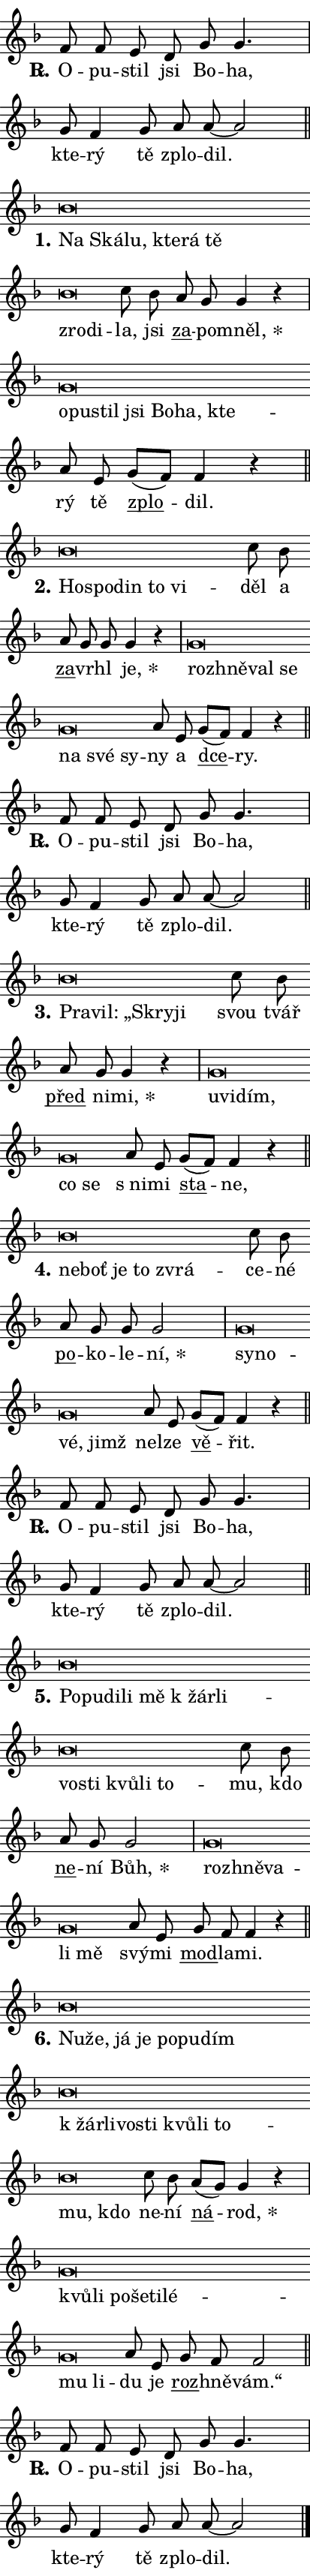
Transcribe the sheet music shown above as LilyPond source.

\version "2.22.1"
\header { tagline = "" }
\paper {
  indent = 0\cm
  top-margin = 0\cm
  right-margin = 0\cm
  bottom-margin = 0\cm
  left-margin = 0\cm
  paper-width = 7\cm
  page-breaking = #ly:one-page-breaking
  system-system-spacing.basic-distance = #11
  score-system-spacing.basic-distance = #11
  ragged-last = ##f
}


%% Author: Thomas Morley
%% https://lists.gnu.org/archive/html/lilypond-user/2020-05/msg00002.html
#(define (line-position grob)
"Returns position of @var[grob} in current system:
   @code{'start}, if at first time-step
   @code{'end}, if at last time-step
   @code{'middle} otherwise
"
  (let* ((col (ly:item-get-column grob))
         (ln (ly:grob-object col 'left-neighbor))
         (rn (ly:grob-object col 'right-neighbor))
         (col-to-check-left (if (ly:grob? ln) ln col))
         (col-to-check-right (if (ly:grob? rn) rn col))
         (break-dir-left
           (and
             (ly:grob-property col-to-check-left 'non-musical #f)
             (ly:item-break-dir col-to-check-left)))
         (break-dir-right
           (and
             (ly:grob-property col-to-check-right 'non-musical #f)
             (ly:item-break-dir col-to-check-right))))
        (cond ((eqv? 1 break-dir-left) 'start)
              ((eqv? -1 break-dir-right) 'end)
              (else 'middle))))

#(define (tranparent-at-line-position vctor)
  (lambda (grob)
  "Relying on @code{line-position} select the relevant enry from @var{vctor}.
Used to determine transparency,"
    (case (line-position grob)
      ((end) (not (vector-ref vctor 0)))
      ((middle) (not (vector-ref vctor 1)))
      ((start) (not (vector-ref vctor 2))))))

noteHeadBreakVisibility =
#(define-music-function (break-visibility)(vector?)
"Makes @code{NoteHead}s transparent relying on @var{break-visibility}"
#{
  \override NoteHead.transparent =
    #(tranparent-at-line-position break-visibility)
#})

#(define delete-ledgers-for-transparent-note-heads
  (lambda (grob)
    "Reads whether a @code{NoteHead} is transparent.
If so this @code{NoteHead} is removed from @code{'note-heads} from
@var{grob}, which is supposed to be @code{LedgerLineSpanner}.
As a result ledgers are not printed for this @code{NoteHead}"
    (let* ((nhds-array (ly:grob-object grob 'note-heads))
           (nhds-list
             (if (ly:grob-array? nhds-array)
                 (ly:grob-array->list nhds-array)
                 '()))
           ;; Relies on the transparent-property being done before
           ;; Staff.LedgerLineSpanner.after-line-breaking is executed.
           ;; This is fragile ...
           (to-keep
             (remove
               (lambda (nhd)
                 (ly:grob-property nhd 'transparent #f))
               nhds-list)))
      ;; TODO find a better method to iterate over grob-arrays, similiar
      ;; to filter/remove etc for lists
      ;; For now rebuilt from scratch
      (set! (ly:grob-object grob 'note-heads)  '())
      (for-each
        (lambda (nhd)
          (ly:pointer-group-interface::add-grob grob 'note-heads nhd))
        to-keep))))

hideNotes = {
  \noteHeadBreakVisibility #begin-of-line-visible
}
unHideNotes = {
  \noteHeadBreakVisibility #all-visible
}

% work-around for resetting accidentals
% https://lilypond.org/doc/v2.23/Documentation/notation/displaying-rhythms#unmetered-music
cadenzaMeasure = {
  \cadenzaOff
  \partial 1024 s1024
  \cadenzaOn
}

#(define-markup-command (accent layout props text) (markup?)
  "Underline accented syllable"
  (interpret-markup layout props
    #{\markup \override #'(offset . 4.3) \underline { #text }#}))

responsum = \markup \concat {
  "R" \hspace #-1.05 \path #0.1 #'((moveto 0 0.07) (lineto 0.9 0.8)) \hspace #0.05 "."
}

\layout {
    \context {
        \Staff
        \remove "Time_signature_engraver"
        \override LedgerLineSpanner.after-line-breaking = #delete-ledgers-for-transparent-note-heads
    }
    \context {
        \Voice {
            \override NoteHead.output-attributes = #'((class . "notehead"))
            \override Hairpin.height = #0.55
        }
    }
    \context {
        \Lyrics {
            \override StanzaNumber.output-attributes = #'((class . "stanzanumber"))
            \override LyricSpace.minimum-distance = #0.9
            \override LyricText.font-name = #"TeX Gyre Schola"
            \override LyricText.font-size = 1
            \override StanzaNumber.font-name = #"TeX Gyre Schola Bold"
            \override StanzaNumber.font-size = 1
        }
    }
}

% magnetic-lyrics.ily
%
%   written by
%     Jean Abou Samra <jean@abou-samra.fr>
%     Werner Lemberg <wl@gnu.org>
%
%   adapted by
%     Jiri Hon <jiri.hon@gmail.com>
%
% Version 2022-Apr-15

% https://www.mail-archive.com/lilypond-user@gnu.org/msg149350.html

#(define (Left_hyphen_pointer_engraver context)
   "Collect syllable-hyphen-syllable occurrences in lyrics and store
them in properties.  This engraver only looks to the left.  For
example, if the lyrics input is @code{foo -- bar}, it does the
following.

@itemize @bullet
@item
Set the @code{text} property of the @code{LyricHyphen} grob between
@q{foo} and @q{bar} to @code{foo}.

@item
Set the @code{left-hyphen} property of the @code{LyricText} grob with
text @q{foo} to the @code{LyricHyphen} grob between @q{foo} and
@q{bar}.
@end itemize

Use this auxiliary engraver in combination with the
@code{lyric-@/text::@/apply-@/magnetic-@/offset!} hook."
   (let ((hyphen #f)
         (text #f))
     (make-engraver
      (acknowledgers
       ((lyric-syllable-interface engraver grob source-engraver)
        (set! text grob)))
      (end-acknowledgers
       ((lyric-hyphen-interface engraver grob source-engraver)
        ;(when (not (grob::has-interface grob 'lyric-space-interface))
          (set! hyphen grob)));)
      ((stop-translation-timestep engraver)
       (when (and text hyphen)
         (ly:grob-set-object! text 'left-hyphen hyphen))
       (set! text #f)
       (set! hyphen #f)))))

#(define (lyric-text::apply-magnetic-offset! grob)
   "If the space between two syllables is less than the value in
property @code{LyricText@/.details@/.squash-threshold}, move the right
syllable to the left so that it gets concatenated with the left
syllable.

Use this function as a hook for
@code{LyricText@/.after-@/line-@/breaking} if the
@code{Left_@/hyphen_@/pointer_@/engraver} is active."
   (let ((hyphen (ly:grob-object grob 'left-hyphen #f)))
     (when hyphen
       (let ((left-text (ly:spanner-bound hyphen LEFT)))
         (when (grob::has-interface left-text 'lyric-syllable-interface)
           (let* ((common (ly:grob-common-refpoint grob left-text X))
                  (this-x-ext (ly:grob-extent grob common X))
                  (left-x-ext
                   (begin
                     ;; Trigger magnetism for left-text.
                     (ly:grob-property left-text 'after-line-breaking)
                     (ly:grob-extent left-text common X)))
                  ;; `delta` is the gap width between two syllables.
                  (delta (- (interval-start this-x-ext)
                            (interval-end left-x-ext)))
                  (details (ly:grob-property grob 'details))
                  (threshold (assoc-get 'squash-threshold details 0.2)))
             (when (< delta threshold)
               (let* (;; We have to manipulate the input text so that
                      ;; ligatures crossing syllable boundaries are not
                      ;; disabled.  For languages based on the Latin
                      ;; script this is essentially a beautification.
                      ;; However, for non-Western scripts it can be a
                      ;; necessity.
                      (lt (ly:grob-property left-text 'text))
                      (rt (ly:grob-property grob 'text))
                      (is-space (grob::has-interface hyphen 'lyric-space-interface))
                      (space (if is-space " " ""))
                      (space-markup (grob-interpret-markup grob " "))
                      (space-size (interval-length (ly:stencil-extent space-markup X)))
                      (extra-delta (if is-space space-size 0))
                      ;; Append new syllable.
                      (ltrt-space (if (and (string? lt) (string? rt))
                                (string-append lt space rt)
                                (make-concat-markup (list lt space rt))))
                      ;; Right-align `ltrt` to the right side.
                      (ltrt-space-markup (grob-interpret-markup
                               grob
                               (make-translate-markup
                                (cons (interval-length this-x-ext) 0)
                                (make-right-align-markup ltrt-space)))))
                 (begin
                   ;; Don't print `left-text`.
                   (ly:grob-set-property! left-text 'stencil #f)
                   ;; Set text and stencil (which holds all collected
                   ;; syllables so far) and shift it to the left.
                   (ly:grob-set-property! grob 'text ltrt-space)
                   (ly:grob-set-property! grob 'stencil ltrt-space-markup)
                   (ly:grob-translate-axis! grob (- (- delta extra-delta)) X))))))))))


#(define (lyric-hyphen::displace-bounds-first grob)
   ;; Make very sure this callback isn't triggered too early.
   (let ((left (ly:spanner-bound grob LEFT))
         (right (ly:spanner-bound grob RIGHT)))
     (ly:grob-property left 'after-line-breaking)
     (ly:grob-property right 'after-line-breaking)
     (ly:lyric-hyphen::print grob)))

squashThreshold = #0.4

\layout {
  \context {
    \Lyrics
    \consists #Left_hyphen_pointer_engraver
    \override LyricText.after-line-breaking =
      #lyric-text::apply-magnetic-offset!
    \override LyricHyphen.stencil = #lyric-hyphen::displace-bounds-first
    \override LyricText.details.squash-threshold = \squashThreshold
    \override LyricHyphen.minimum-distance = 0
    \override LyricHyphen.minimum-length = \squashThreshold
  }
}

squash = \override LyricText.details.squash-threshold = 9999
unSquash = \override LyricText.details.squash-threshold = \squashThreshold

left = \override LyricText.self-alignment-X = #LEFT
unLeft = \revert LyricText.self-alignment-X

starOffset = #(lambda (grob) 
                (let ((x_offset (ly:self-alignment-interface::aligned-on-x-parent grob)))
                  (if (= x_offset 0) 0 (+ x_offset 1.2))))

star = #(define-music-function (syllable)(string?)
"Append star separator at the end of a syllable"
#{
  \once \override LyricText.X-offset = #starOffset
  \lyricmode { \markup {
    #syllable
    \override #'((font-name . "TeX Gyre Schola Bold")) \hspace #0.2 \lower #0.65 \larger "*"
  } }
#})

starAccent = #(define-music-function (syllable)(string?)
"Append star separator at the end of a syllable and make accent"
#{
  \once \override LyricText.X-offset = #starOffset
  \lyricmode { \markup {
    \accent #syllable
    \override #'((font-name . "TeX Gyre Schola Bold")) \hspace #0.2 \lower #0.65 \larger "*"
  } }
#})

breath = #(define-music-function (syllable)(string?)
"Append breathing indicator at the end of a syllable"
#{
  \lyricmode { \markup { #syllable "+" } }
#})

optionalBreath = #(define-music-function (syllable)(string?)
"Append optional breathing indicator at the end of a syllable"
#{
  \lyricmode { \markup { #syllable "(+)" } }
#})


\score {
    <<
        \new Voice = "melody" { \cadenzaOn \key f \major \relative { f'8 f e d g g4. \cadenzaMeasure \bar "|" g8 f4 g8 a a~ a2 \cadenzaMeasure \bar "||" \break }
\relative { bes'\breve*1/16 \hideNotes \breve*1/16 \bar "" \breve*1/16 \bar "" \breve*1/16 \bar "" \breve*1/16 \bar "" \breve*1/16 \bar "" \breve*1/16 \breve*1/16 \bar "" \unHideNotes c8 bes \bar "" a g g4 r \cadenzaMeasure \bar "|" g\breve*1/16 \hideNotes \breve*1/16 \bar "" \breve*1/16 \bar "" \breve*1/16 \bar "" \breve*1/16 \bar "" \breve*1/16 \breve*1/16 \bar "" \unHideNotes a8 e \bar "" g[( f)] f4 r \cadenzaMeasure \bar "||" \break }
\relative { bes'\breve*1/16 \hideNotes \breve*1/16 \bar "" \breve*1/16 \bar "" \breve*1/16 \breve*1/16 \bar "" \unHideNotes c8 bes \bar "" a g g g4 r \cadenzaMeasure \bar "|" g\breve*1/16 \hideNotes \breve*1/16 \bar "" \breve*1/16 \bar "" \breve*1/16 \bar "" \breve*1/16 \bar "" \breve*1/16 \breve*1/16 \bar "" \unHideNotes a8 e \bar "" g[( f)] f4 r \cadenzaMeasure \bar "||" \break }
\relative { f'8 f e d g g4. \cadenzaMeasure \bar "|" g8 f4 g8 a a~ a2 \cadenzaMeasure \bar "||" \break }
\relative { bes'\breve*1/16 \hideNotes \breve*1/16 \bar "" \breve*1/16 \breve*1/16 \bar "" \unHideNotes c8 bes \bar "" a g g4 r \cadenzaMeasure \bar "|" g\breve*1/16 \hideNotes \breve*1/16 \bar "" \breve*1/16 \bar "" \breve*1/16 \breve*1/16 \bar "" \unHideNotes a8 e \bar "" g[( f)] f4 r \cadenzaMeasure \bar "||" \break }
\relative { bes'\breve*1/16 \hideNotes \breve*1/16 \bar "" \breve*1/16 \bar "" \breve*1/16 \breve*1/16 \bar "" \unHideNotes c8 bes \bar "" a g g g2 \cadenzaMeasure \bar "|" g\breve*1/16 \hideNotes \breve*1/16 \bar "" \breve*1/16 \breve*1/16 \bar "" \unHideNotes a8 e \bar "" g[( f)] f4 r \cadenzaMeasure \bar "||" \break }
\relative { f'8 f e d g g4. \cadenzaMeasure \bar "|" g8 f4 g8 a a~ a2 \cadenzaMeasure \bar "||" \break }
\relative { bes'\breve*1/16 \hideNotes \breve*1/16 \bar "" \breve*1/16 \bar "" \breve*1/16 \bar "" \breve*1/16 \bar "" \breve*1/16 \bar "" \breve*1/16 \bar "" \breve*1/16 \bar "" \breve*1/16 \bar "" \breve*1/16 \bar "" \breve*1/16 \breve*1/16 \bar "" \unHideNotes c8 bes \bar "" a g g2 \cadenzaMeasure \bar "|" g\breve*1/16 \hideNotes \breve*1/16 \bar "" \breve*1/16 \bar "" \breve*1/16 \breve*1/16 \bar "" \unHideNotes a8 e \bar "" g f f4 r \cadenzaMeasure \bar "||" \break }
\relative { bes'\breve*1/16 \hideNotes \breve*1/16 \bar "" \breve*1/16 \bar "" \breve*1/16 \bar "" \breve*1/16 \bar "" \breve*1/16 \bar "" \breve*1/16 \bar "" \breve*1/16 \bar "" \breve*1/16 \bar "" \breve*1/16 \bar "" \breve*1/16 \bar "" \breve*1/16 \bar "" \breve*1/16 \bar "" \breve*1/16 \bar "" \breve*1/16 \breve*1/16 \bar "" \unHideNotes c8 bes \bar "" a[( g)] g4 r \cadenzaMeasure \bar "|" g\breve*1/16 \hideNotes \breve*1/16 \bar "" \breve*1/16 \bar "" \breve*1/16 \bar "" \breve*1/16 \bar "" \breve*1/16 \bar "" \breve*1/16 \breve*1/16 \bar "" \unHideNotes a8 e \bar "" g f f2 \cadenzaMeasure \bar "||" \break }
\relative { f'8 f e d g g4. \cadenzaMeasure \bar "|" g8 f4 g8 a a~ a2 \cadenzaMeasure \bar "||" \break } \bar "|." }
        \new Lyrics \lyricsto "melody" { \lyricmode { \set stanza = \responsum
O -- pu -- stil jsi Bo -- ha, kte -- rý tě zplo -- dil.
\set stanza = "1."
\left Na \squash Ská -- lu, kte -- rá tě zro -- di -- \unLeft \unSquash la, jsi \markup \accent za -- po -- \star mněl, \left o -- \squash pu -- stil jsi Bo -- ha, kte -- \unLeft \unSquash rý tě \markup \accent zplo -- dil.
\set stanza = "2."
\left Ho -- \squash spo -- din to vi -- \unLeft \unSquash děl a \markup \accent za -- vr -- hl \star je, \left roz -- \squash hně -- val se na své sy -- \unLeft \unSquash ny a \markup \accent dce -- ry.
\set stanza = \responsum
O -- pu -- stil jsi Bo -- ha, kte -- rý tě zplo -- dil.
\set stanza = "3."
\left Pra -- \squash vil: „Skry -- ji \unLeft \unSquash svou tvář \markup \accent před ni -- \star mi, \left u -- \squash vi -- dím, co se \unLeft \unSquash "s ni" -- mi \markup \accent sta -- ne,
\set stanza = "4."
\left ne -- \squash boť je to zvrá -- \unLeft \unSquash ce -- né \markup \accent po -- ko -- le -- \star ní, \left sy -- \squash no -- vé, jimž \unLeft \unSquash nel -- ze \markup \accent vě -- řit.
\set stanza = \responsum
O -- pu -- stil jsi Bo -- ha, kte -- rý tě zplo -- dil.
\set stanza = "5."
\left Po -- \squash pu -- di -- li mě "k žár" -- li -- vo -- sti kvů -- li to -- \unLeft \unSquash mu, kdo \markup \accent ne -- ní \star Bůh, \left roz -- \squash hně -- va -- li mě \unLeft \unSquash svý -- mi \markup \accent mod -- la -- mi.
\set stanza = "6."
\left Nu -- \squash že, já je po -- pu -- dím "k žár" -- li -- vo -- sti kvů -- li to -- mu, kdo \unLeft \unSquash ne -- ní \markup \accent ná -- \star rod, \left kvů -- \squash li po -- še -- ti -- lé -- mu li -- \unLeft \unSquash du je \markup \accent roz -- hně -- vám.“
\set stanza = \responsum
O -- pu -- stil jsi Bo -- ha, kte -- rý tě zplo -- dil. } }
    >>
    \layout {}
}
